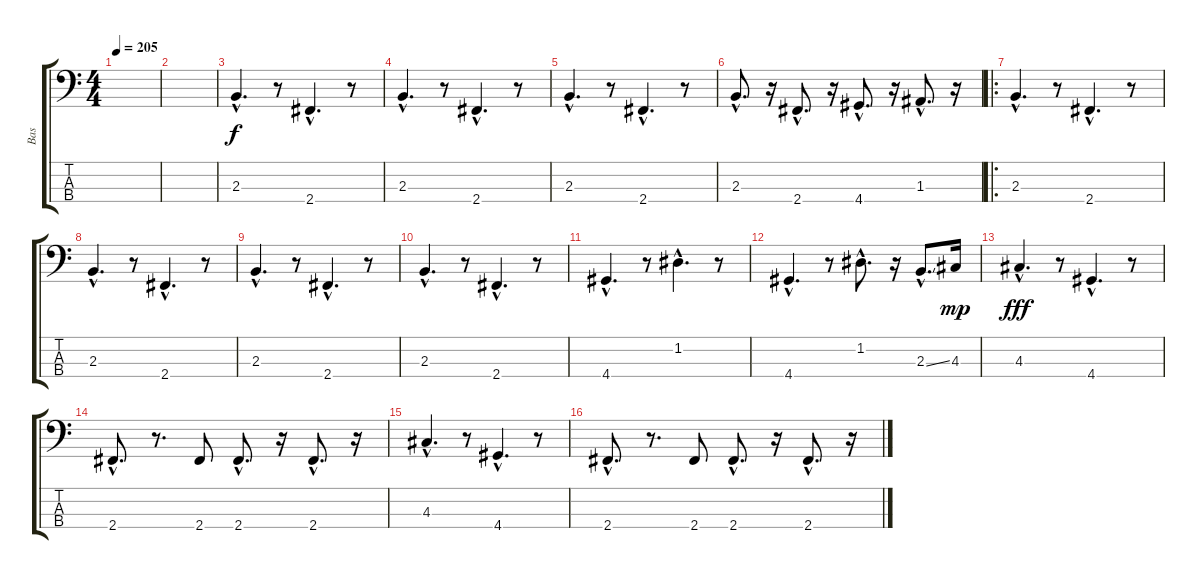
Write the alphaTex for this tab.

\track ("Bas" "Bas") {instrument electricbassfinger}
\staff {score tabs}
\tuning (G2 D2 A1 E1) {hide}
\ts (4 4)
\tempo 205
\clef f4
\ks c
|
|
2.3{hac}.4{d} r.8 2.4{hac}.4{d} r.8 |
2.3{hac}.4{d} r.8 2.4{hac}.4{d} r.8 |
2.3{hac}.4{d} r.8 2.4{hac}.4{d} r.8 |
2.3{hac}.8{d} r.16 2.4{hac}.8{d} r.16 4.4{hac}.8{d} r.16 1.3{hac}.8{d} r.16 |
\ro
2.3{hac}.4{d} r.8 2.4{hac}.4{d} r.8 |
2.3{hac}.4{d} r.8 2.4{hac}.4{d} r.8 |
2.3{hac}.4{d} r.8 2.4{hac}.4{d} r.8 |
2.3{hac}.4{d} r.8 2.4{hac}.4{d} r.8 |
4.4{hac}.4{d} r.8 1.2{hac}.4{d} r.8 |
4.4{hac}.4{d} r.8 1.2{hac}.8{d} r.16 2.3{ss hac}.8{d} 4.3.16{dy mp} |
4.3{hac}.4{d dy fff} r.8 4.4{hac}.4{d} r.8 |
2.4{hac}.8{d} r.8{d} 2.4.8 2.4{hac}.8{d} r.16 2.4{hac}.8{d} r.16 |
4.3{hac}.4{d} r.8 4.4{hac}.4{d} r.8 |
2.4{hac}.8{d} r.8{d} 2.4.8 2.4{hac}.8{d} r.16 2.4{hac}.8{d} r.16
